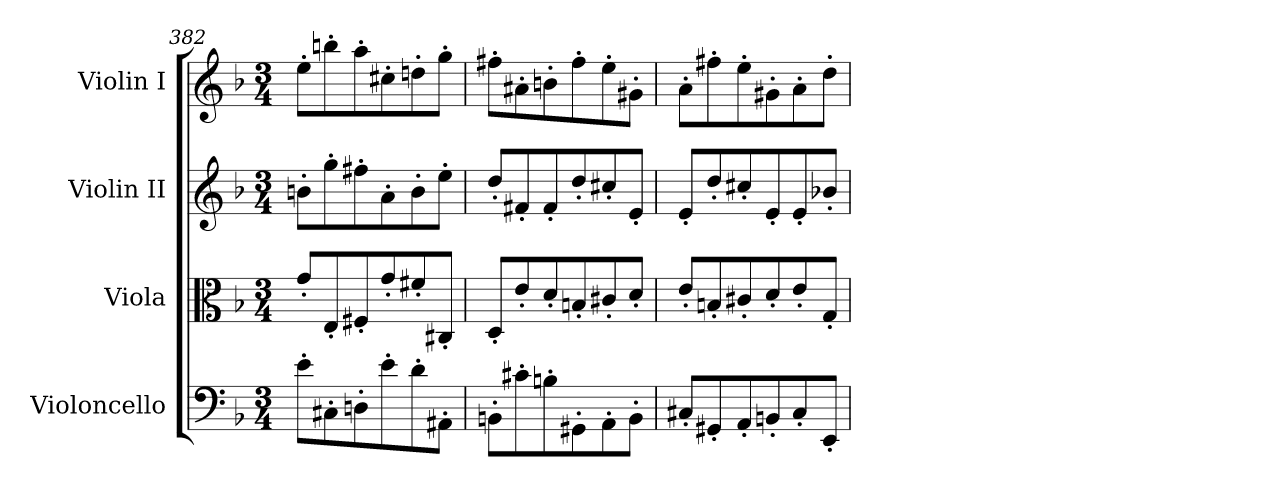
**kern	**kern	**kern	**kern
*part4	*part3	*part2	*part1
*staff4	*staff3	*staff2	*staff1
*I"Violoncello	*I"Viola	*I"Violin II	*I"Violin I
*I'Vc	*I'Vla	*I'Vln	*I'Vln
*clefF4	*clefC3	*clefG2	*clefG2
*k[b-]	*k[b-]	*k[b-]	*k[b-]
*M3/4	*M3/4	*M3/4	*M3/4
=382	=382	=382	=382
8e'\L	8g'/L	8bn'\L	8ee'\L
8C#X'\	8E'/	8gg'\	8bbn'\
8Dn'\	8F#X'/	8ff#X'\	8aa'\
8e'\	8g'/	8a'\	8cc#X'\
8d'\	8f#X'/	8b'\	8ddn'\
8AA#X'\J	8C#X'/J	8ee'\J	8gg'\J
=383	=383	=383	=383
8BBn'\L	8D'/L	8dd'/L	8ff#X'\L
8c#X'\	8e'/	8f#X'/	8a#X'\
8Bn'\	8d'/	8f#'/	8bn'\
8GG#X'\	8Bn'/	8dd'/	8ff#'\
8AA'\	8c#X'/	8cc#X'/	8ee'\
8BB'\J	8d'/J	8e'/J	8g#X'\J
!!LO:LB:g=z
=384	=384	=384	=384
8C#X'/L	8e'/L	8e'/L	8a'\L
8GG#X'/	8Bn'/	8dd'/	8ff#X'\
8AA'/	8c#X'/	8cc#X'/	8ee'\
8BBn'/	8d'/	8e'/	8g#X'\
8C#'/	8e'/	8e'/	8a'\
8EE'/J	8G'/J	8b-X'/J	8dd'\J
=	=	=	=
*-	*-	*-	*-
